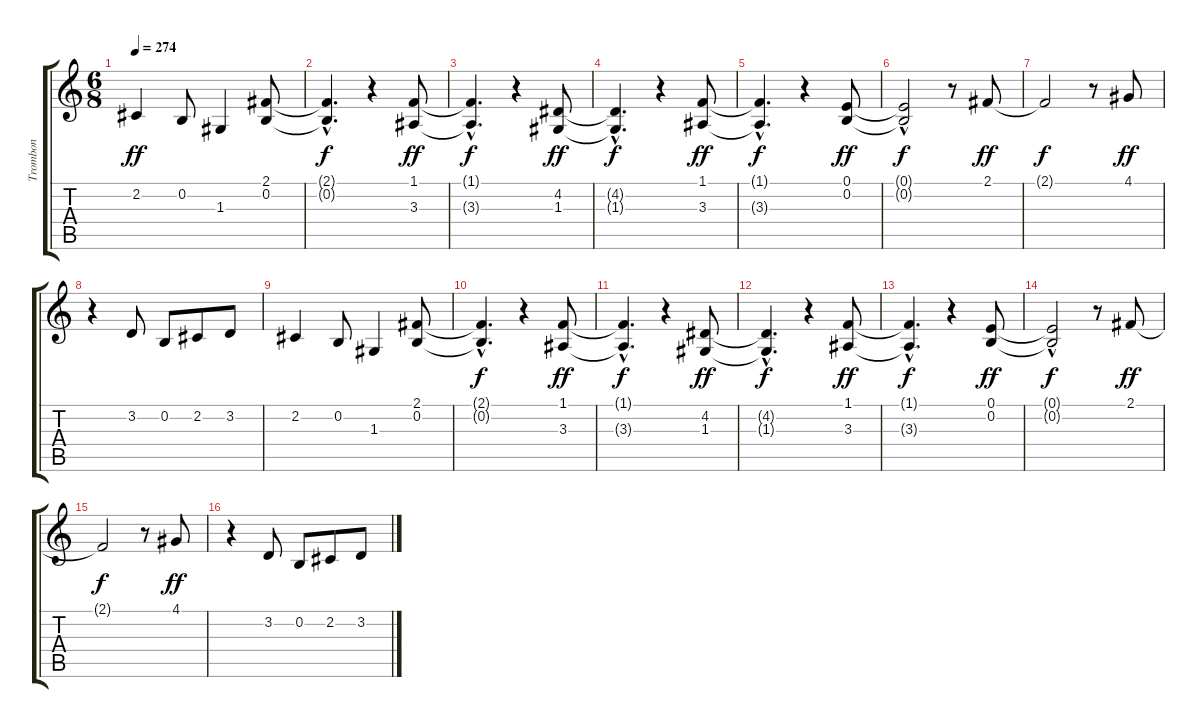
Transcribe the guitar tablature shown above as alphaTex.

\track ("Trombon   (Adorno" "Trombon   ") {instrument trombone}
\staff {score tabs}
\tuning (E4 B3 G3 D3 A2 E2) {hide}
\ts (6 8)
\tempo 274
\clef g2
\ks c
2.2.4{dy ff} 0.2.8 1.3.4 (2.1 0.2).8 |
(2.1{hac t} 0.2{hac t}).4{d dy f} r.4 (1.1 3.3).8{dy ff} |
(1.1{hac t} 3.3{hac t}).4{d dy f} r.4 (4.2 1.3).8{dy ff} |
(4.2{hac t} 1.3{hac t}).4{d dy f} r.4 (1.1 3.3).8{dy ff} |
(1.1{hac t} 3.3{hac t}).4{d dy f} r.4 (0.1 0.2).8{dy ff} |
(0.1{t} 0.2{hac t}).2{dy f} r.8 2.1.8{dy ff} |
2.1{t}.2{dy f} r.8 4.1.8{dy ff} |
r.4 3.2.8 0.2.8 2.2.8 3.2.8 |
2.2.4 0.2.8 1.3.4 (2.1 0.2).8 |
(2.1{hac t} 0.2{hac t}).4{d dy f} r.4 (1.1 3.3).8{dy ff} |
(1.1{hac t} 3.3{hac t}).4{d dy f} r.4 (4.2 1.3).8{dy ff} |
(4.2{hac t} 1.3{hac t}).4{d dy f} r.4 (1.1 3.3).8{dy ff} |
(1.1{hac t} 3.3{hac t}).4{d dy f} r.4 (0.1 0.2).8{dy ff} |
(0.1{t} 0.2{hac t}).2{dy f} r.8 2.1.8{dy ff} |
2.1{t}.2{dy f} r.8 4.1.8{dy ff} |
r.4 3.2.8 0.2.8 2.2.8 3.2.8
